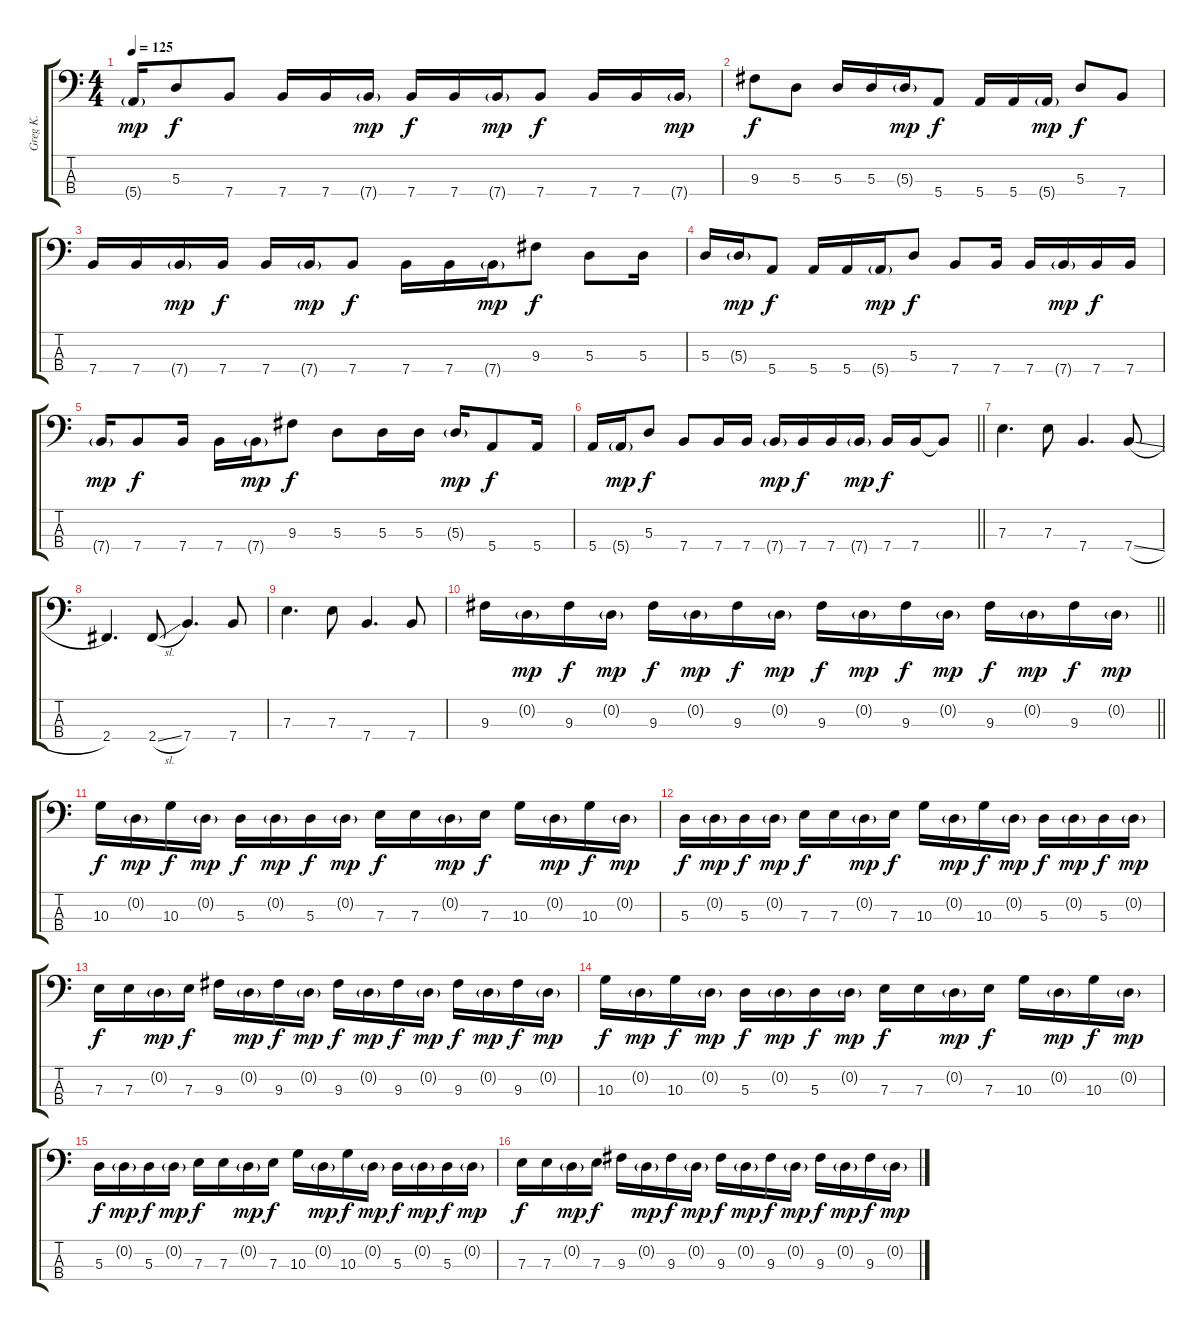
\track ("Greg K." "Greg K.") {instrument electricbasspick}
\staff {score tabs}
\tuning (G2 D2 A1 E1) {hide}
\ts (4 4)
\tempo 125
\clef f4
\ks c
5.4{g}.16{dy mp} 5.3.8{dy f} 7.4.8 7.4.16 7.4.16 7.4{g}.16{dy mp} 7.4.16{dy f} 7.4.16 7.4{g}.16{dy mp} 7.4.8{dy f} 7.4.16 7.4.16 7.4{g}.16{dy mp} |
9.3.8{dy f} 5.3.8 5.3.16 5.3.16 5.3{g}.16{dy mp} 5.4.8{dy f} 5.4.16 5.4.16 5.4{g}.16{dy mp} 5.3.8{dy f} 7.4.8 |
7.4.16 7.4.16 7.4{g}.16{dy mp} 7.4.16{dy f} 7.4.16 7.4{g}.16{dy mp} 7.4.8{dy f} 7.4.16 7.4.16 7.4{g}.16{dy mp} 9.3.8{dy f} 5.3.8 5.3.16 |
5.3.16 5.3{g}.16{dy mp} 5.4.8{dy f} 5.4.16 5.4.16 5.4{g}.16{dy mp} 5.3.8{dy f} 7.4.8 7.4.16 7.4.16 7.4{g}.16{dy mp} 7.4.16{dy f} 7.4.16 |
7.4{g}.16{dy mp} 7.4.8{dy f} 7.4.16 7.4.16 7.4{g}.16{dy mp} 9.3.8{dy f} 5.3.8 5.3.16 5.3.16 5.3{g}.16{dy mp} 5.4.8{dy f} 5.4.16 |
\barLineRight lightlight
5.4.16 5.4{g}.16{dy mp} 5.3.8{dy f} 7.4.8 7.4.16 7.4.16 7.4{g}.16{dy mp} 7.4.16{dy f} 7.4.16 7.4{g}.16{dy mp} 7.4.16{dy f} 7.4.16 7.4{t}.8 |
7.3.4{d} 7.3.8 7.4.4{d} 7.4{sl}.8 |
2.4.4{d} 2.4{sl}.8 7.4.4{d} 7.4.8 |
7.3.4{d} 7.3.8 7.4.4{d} 7.4.8 |
\barLineRight lightlight
9.3.16 0.2{g}.16{dy mp} 9.3.16{dy f} 0.2{g}.16{dy mp} 9.3.16{dy f} 0.2{g}.16{dy mp} 9.3.16{dy f} 0.2{g}.16{dy mp} 9.3.16{dy f} 0.2{g}.16{dy mp} 9.3.16{dy f} 0.2{g}.16{dy mp} 9.3.16{dy f} 0.2{g}.16{dy mp} 9.3.16{dy f} 0.2{g}.16{dy mp} |
10.3.16{dy f} 0.2{g}.16{dy mp} 10.3.16{dy f} 0.2{g}.16{dy mp} 5.3.16{dy f} 0.2{g}.16{dy mp} 5.3.16{dy f} 0.2{g}.16{dy mp} 7.3.16{dy f} 7.3.16 0.2{g}.16{dy mp} 7.3.16{dy f} 10.3.16 0.2{g}.16{dy mp} 10.3.16{dy f} 0.2{g}.16{dy mp} |
5.3.16{dy f} 0.2{g}.16{dy mp} 5.3.16{dy f} 0.2{g}.16{dy mp} 7.3.16{dy f} 7.3.16 0.2{g}.16{dy mp} 7.3.16{dy f} 10.3.16 0.2{g}.16{dy mp} 10.3.16{dy f} 0.2{g}.16{dy mp} 5.3.16{dy f} 0.2{g}.16{dy mp} 5.3.16{dy f} 0.2{g}.16{dy mp} |
7.3.16{dy f} 7.3.16 0.2{g}.16{dy mp} 7.3.16{dy f} 9.3.16 0.2{g}.16{dy mp} 9.3.16{dy f} 0.2{g}.16{dy mp} 9.3.16{dy f} 0.2{g}.16{dy mp} 9.3.16{dy f} 0.2{g}.16{dy mp} 9.3.16{dy f} 0.2{g}.16{dy mp} 9.3.16{dy f} 0.2{g}.16{dy mp} |
10.3.16{dy f} 0.2{g}.16{dy mp} 10.3.16{dy f} 0.2{g}.16{dy mp} 5.3.16{dy f} 0.2{g}.16{dy mp} 5.3.16{dy f} 0.2{g}.16{dy mp} 7.3.16{dy f} 7.3.16 0.2{g}.16{dy mp} 7.3.16{dy f} 10.3.16 0.2{g}.16{dy mp} 10.3.16{dy f} 0.2{g}.16{dy mp} |
5.3.16{dy f} 0.2{g}.16{dy mp} 5.3.16{dy f} 0.2{g}.16{dy mp} 7.3.16{dy f} 7.3.16 0.2{g}.16{dy mp} 7.3.16{dy f} 10.3.16 0.2{g}.16{dy mp} 10.3.16{dy f} 0.2{g}.16{dy mp} 5.3.16{dy f} 0.2{g}.16{dy mp} 5.3.16{dy f} 0.2{g}.16{dy mp} |
7.3.16{dy f} 7.3.16 0.2{g}.16{dy mp} 7.3.16{dy f} 9.3.16 0.2{g}.16{dy mp} 9.3.16{dy f} 0.2{g}.16{dy mp} 9.3.16{dy f} 0.2{g}.16{dy mp} 9.3.16{dy f} 0.2{g}.16{dy mp} 9.3.16{dy f} 0.2{g}.16{dy mp} 9.3.16{dy f} 0.2{g}.16{dy mp}
